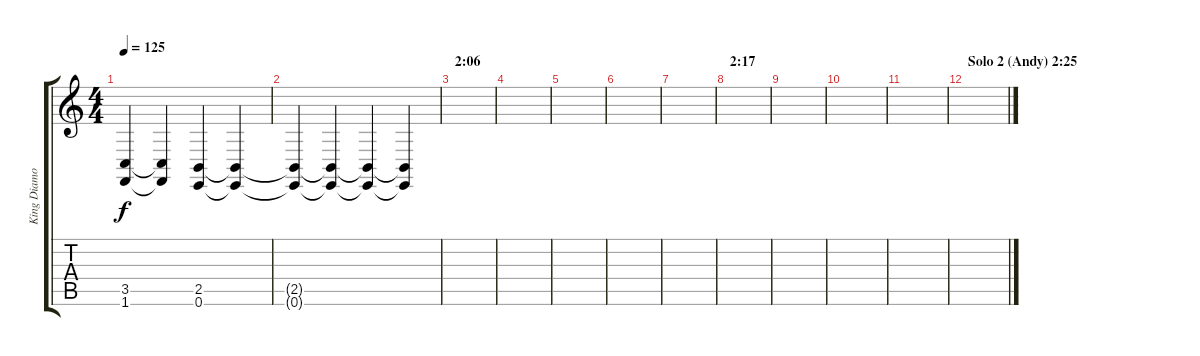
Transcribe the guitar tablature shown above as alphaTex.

\track ("King Diamond (Keys)" "King Diamo") {instrument stringensemble1}
\staff {score tabs}
\tuning (E4 B3 G3 D3 A2 E2) {hide}
\ts (4 4)
\tempo 125
\clef g2
\ks c
(3.5{t} 1.6{t}).4{dy f} (3.5{t} 1.6{t}).4 (2.5 0.6).4 (2.5{t} 0.6{t}).4 |
(2.5{t} 0.6{t}).4 (2.5{t} 0.6{t}).4 (2.5{t} 0.6{t}).4 (2.5{t} 0.6{t}).4 |
\section ("" "2:06")
|
|
|
|
|
\section ("" "2:17")
|
|
|
|
\section ("" "Solo 2 (Andy) 2:25")
